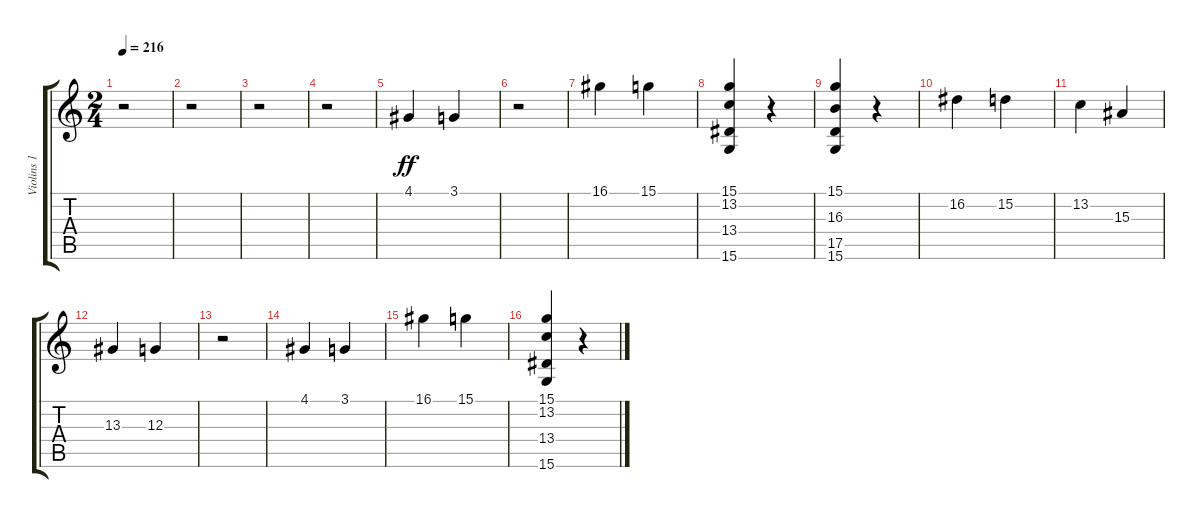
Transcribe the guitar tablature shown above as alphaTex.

\track ("Violins 1" "Violins 1") {instrument stringensemble1}
\staff {score tabs}
\tuning (E4 B3 G3 D3 A2 E2) {hide}
\ts (2 4)
\tempo 216
\clef g2
\ks c
r.2{dy ff} |
r.2 |
r.2 |
r.2 |
4.1.4 3.1.4 |
r.2 |
16.1.4 15.1.4 |
(15.1 13.2 13.4 15.6).4 r.4 |
(15.1 16.3 17.5 15.6).4 r.4 |
16.2.4 15.2.4 |
13.2.4 15.3.4 |
13.3.4 12.3.4 |
r.2 |
4.1.4 3.1.4 |
16.1.4 15.1.4 |
(15.1 13.2 13.4 15.6).4 r.4
